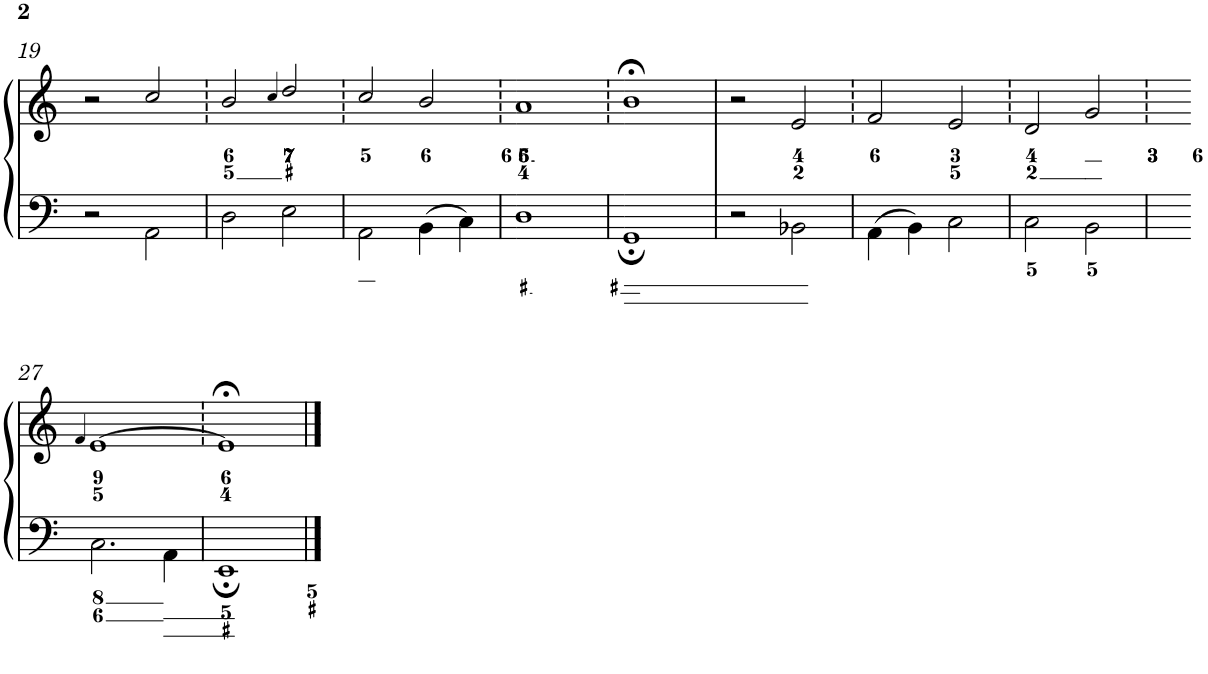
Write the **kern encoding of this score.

**kern	**kern
*part1	*part1
*staff2	*staff1
*I"Piano	*
*I'Pno.	*
!!LO:PB:g=z
*clefF4	*clefG2
*k[]	*k[]
*M4/4	*M4/4
*met(c)	*met(c)
=19	=19
2r	2r
2AA\	2cc/
=20	=20
2D\	2b/
.	4qcc/
2E\	2dd/
=21	=21
2AA\	2cc/
4BB\	2b/
4C\	.
=22	=22
1D	1a
=23	=23
1GG;	1b;<
=24	=24
2r	2r
2BB-X\	2e/
=25	=25
4AA\	2f/
4BB\	.
2C\	2e/
=26	=26
2C\	2d/
2BB\	2g/
!!LO:LB:g=z
=27	=27
.	4qf/
2.C\	[>1e
4AA\	.
=28	=28
1EE;	1e;<]
==	==
*-	*-
